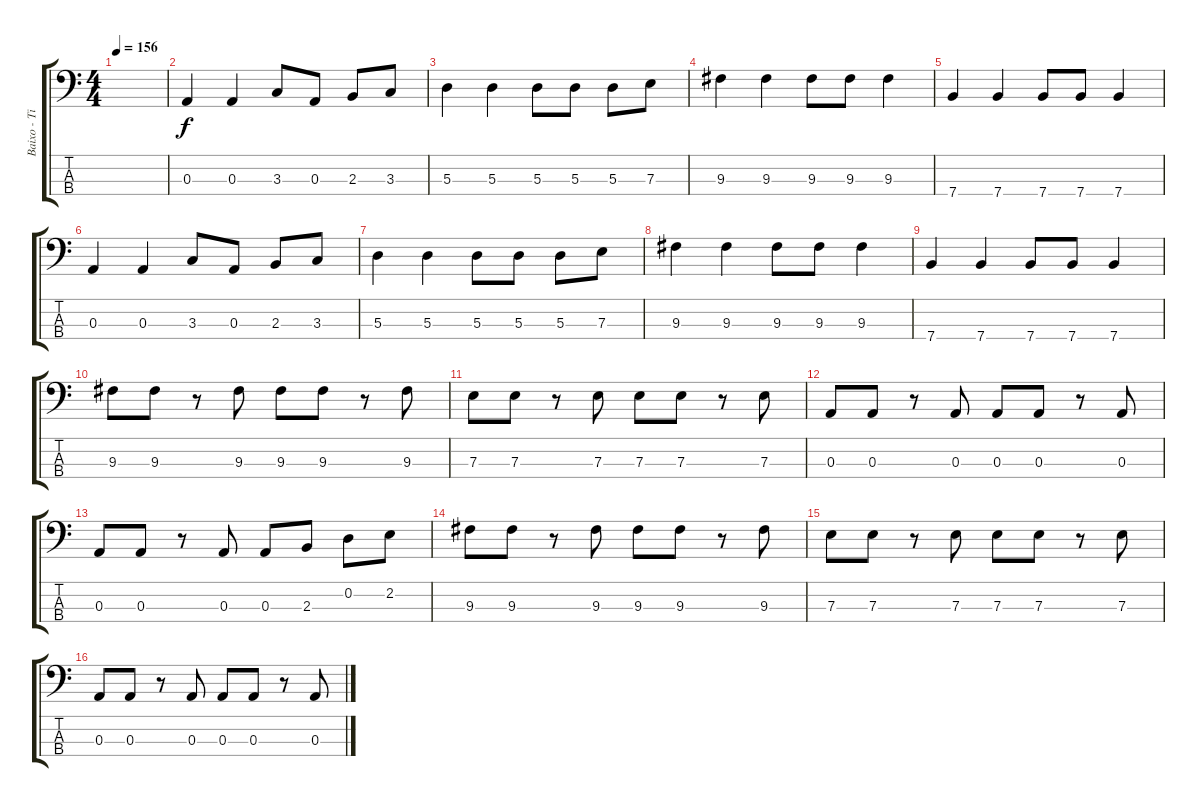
\track ("Baixo - Tim" "Baixo - Ti") {instrument electricbassfinger}
\staff {score tabs}
\tuning (G2 D2 A1 E1) {hide}
\ts (4 4)
\tempo 156
\clef f4
\ks c
|
0.3.4 0.3.4 3.3.8 0.3.8 2.3.8 3.3.8 |
5.3.4 5.3.4 5.3.8 5.3.8 5.3.8 7.3.8 |
9.3.4 9.3.4 9.3.8 9.3.8 9.3.4 |
7.4.4 7.4.4 7.4.8 7.4.8 7.4.4 |
0.3.4 0.3.4 3.3.8 0.3.8 2.3.8 3.3.8 |
5.3.4 5.3.4 5.3.8 5.3.8 5.3.8 7.3.8 |
9.3.4 9.3.4 9.3.8 9.3.8 9.3.4 |
7.4.4 7.4.4 7.4.8 7.4.8 7.4.4 |
9.3.8 9.3.8 r.8 9.3.8 9.3.8 9.3.8 r.8 9.3.8 |
7.3.8 7.3.8 r.8 7.3.8 7.3.8 7.3.8 r.8 7.3.8 |
0.3.8 0.3.8 r.8 0.3.8 0.3.8 0.3.8 r.8 0.3.8 |
0.3.8 0.3.8 r.8 0.3.8 0.3.8 2.3.8 0.2.8 2.2.8 |
9.3.8 9.3.8 r.8 9.3.8 9.3.8 9.3.8 r.8 9.3.8 |
7.3.8 7.3.8 r.8 7.3.8 7.3.8 7.3.8 r.8 7.3.8 |
0.3.8 0.3.8 r.8 0.3.8 0.3.8 0.3.8 r.8 0.3.8
